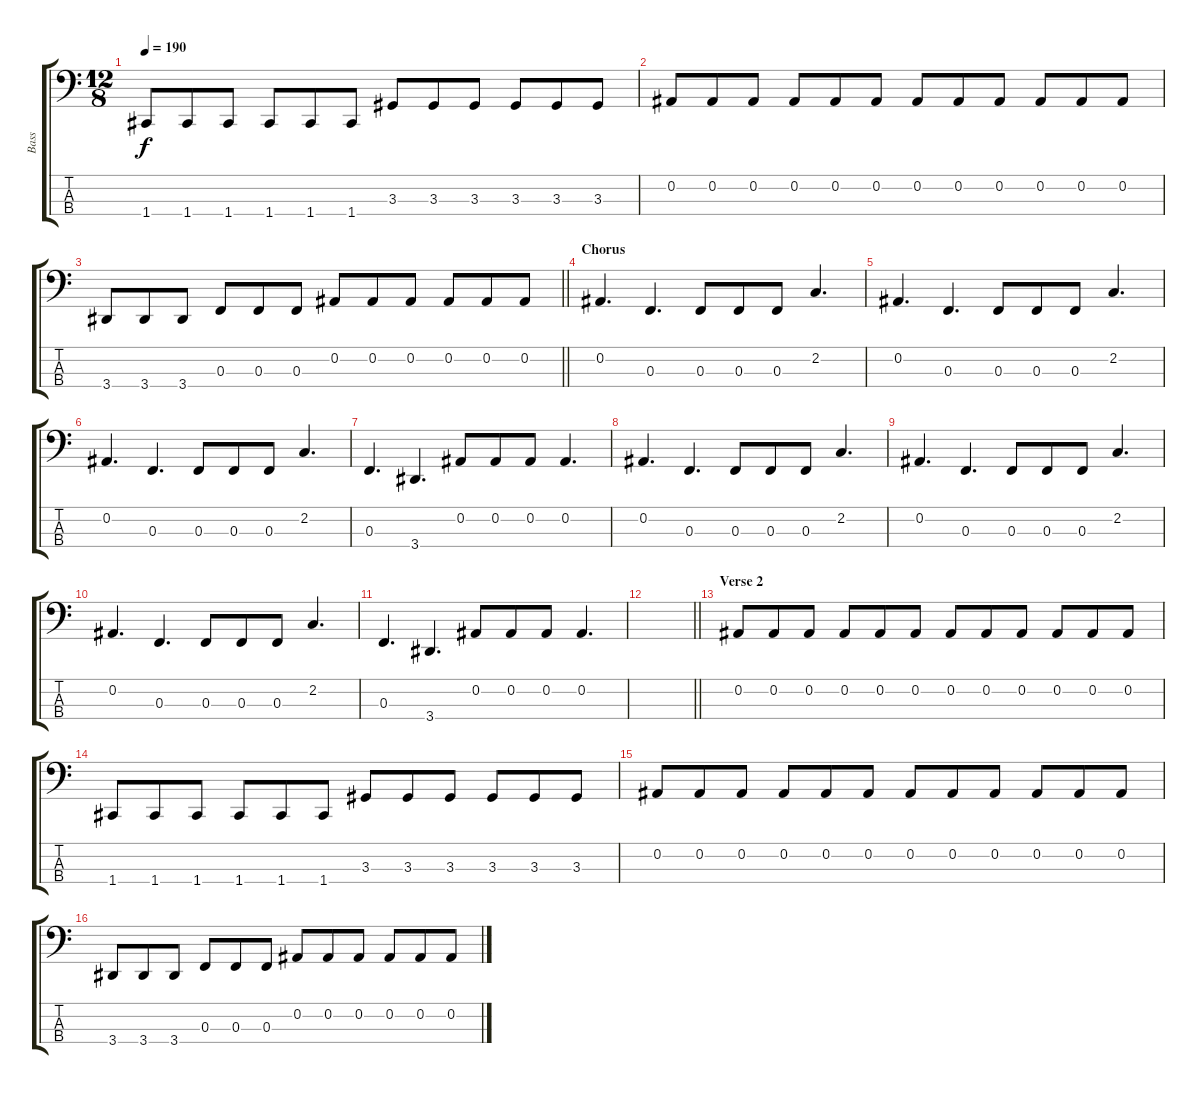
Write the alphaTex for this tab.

\track ("Bass" "Bass") {instrument electricbasspick}
\staff {score tabs}
\tuning (Eb2 Bb1 F1 C1) {hide}
\ts (12 8)
\tempo 190
\clef f4
\ks c
1.4.8{dy f} 1.4.8 1.4.8 1.4.8 1.4.8 1.4.8 3.3.8 3.3.8 3.3.8 3.3.8 3.3.8 3.3.8 |
0.2.8 0.2.8 0.2.8 0.2.8 0.2.8 0.2.8 0.2.8 0.2.8 0.2.8 0.2.8 0.2.8 0.2.8 |
\barLineRight lightlight
3.4.8 3.4.8 3.4.8 0.3.8 0.3.8 0.3.8 0.2.8 0.2.8 0.2.8 0.2.8 0.2.8 0.2.8 |
\section ("" "Chorus")
0.2.4{d} 0.3.4{d} 0.3.8 0.3.8 0.3.8 2.2.4{d} |
0.2.4{d} 0.3.4{d} 0.3.8 0.3.8 0.3.8 2.2.4{d} |
0.2.4{d} 0.3.4{d} 0.3.8 0.3.8 0.3.8 2.2.4{d} |
0.3.4{d} 3.4.4{d} 0.2.8 0.2.8 0.2.8 0.2.4{d} |
0.2.4{d} 0.3.4{d} 0.3.8 0.3.8 0.3.8 2.2.4{d} |
0.2.4{d} 0.3.4{d} 0.3.8 0.3.8 0.3.8 2.2.4{d} |
0.2.4{d} 0.3.4{d} 0.3.8 0.3.8 0.3.8 2.2.4{d} |
0.3.4{d} 3.4.4{d} 0.2.8 0.2.8 0.2.8 0.2.4{d} |
\barLineRight lightlight
|
\section ("" "Verse 2")
0.2.8 0.2.8 0.2.8 0.2.8 0.2.8 0.2.8 0.2.8 0.2.8 0.2.8 0.2.8 0.2.8 0.2.8 |
1.4.8 1.4.8 1.4.8 1.4.8 1.4.8 1.4.8 3.3.8 3.3.8 3.3.8 3.3.8 3.3.8 3.3.8 |
0.2.8 0.2.8 0.2.8 0.2.8 0.2.8 0.2.8 0.2.8 0.2.8 0.2.8 0.2.8 0.2.8 0.2.8 |
3.4.8 3.4.8 3.4.8 0.3.8 0.3.8 0.3.8 0.2.8 0.2.8 0.2.8 0.2.8 0.2.8 0.2.8
